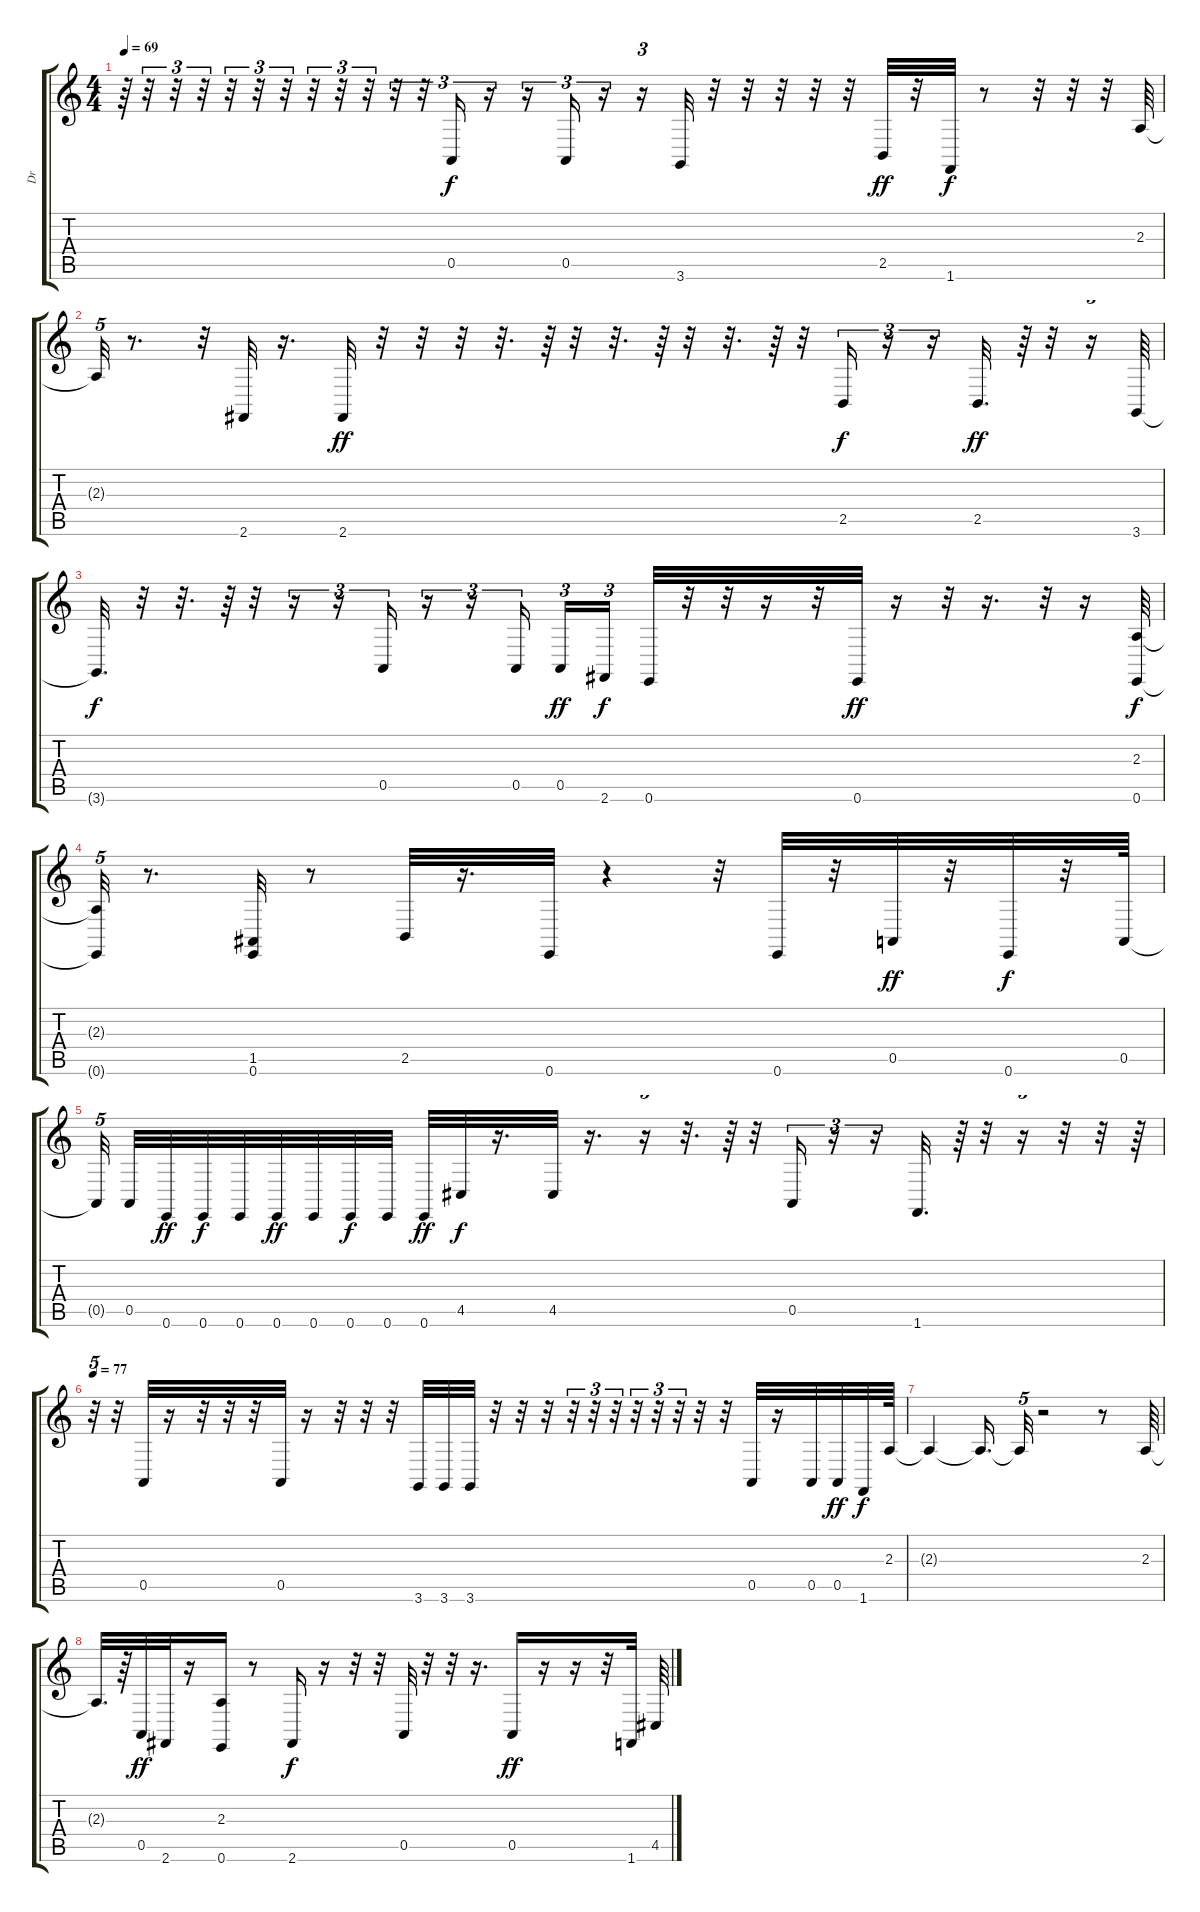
\track ("Dr" "Dr") {instrument synthdrum}
\staff {score tabs}
\tuning (E4 B3 G3 D3 A2 E2) {hide}
\ts (4 4)
\tempo 69
\clef g2
\ks c
r.64{dy f} r.32{tu (3 2)} r.32{tu (3 2)} r.32{tu (3 2)} r.32{tu (3 2)} r.32{tu (3 2)} r.32{tu (3 2)} r.32{tu (3 2)} r.32{tu (3 2)} r.32{tu (3 2)} r.32{tu (3 2)} r.32{tu (3 2)} 0.5.16{tu (3 2)} r.16{tu (3 2)} r.16{tu (3 2)} 0.5.16{tu (3 2)} r.16{tu (3 2)} r.16{tu (3 2)} 3.6.32 r.32 r.32 r.32 r.32 r.32 2.5.32{dy ff} r.32 1.6.32{dy f} r.8 r.32 r.32 r.32 2.3.64 |
2.3{t}.32{tu (5 4)} r.8{d} r.32 2.6.32 r.16{d} 2.6.32{dy ff} r.32 r.32 r.32 r.32{d} r.64 r.32 r.32{d} r.64 r.32 r.32{d} r.64 r.32 2.5.16{tu (3 2) dy f} r.16{tu (3 2)} r.16{tu (3 2)} 2.5.32{d dy ff} r.64 r.32 r.16{tu (3 2)} 3.6.64 |
3.6{t}.32{d dy f} r.32 r.32{d} r.64 r.32 r.16{tu (3 2)} r.16{tu (3 2)} 0.5.16{tu (3 2)} r.16{tu (3 2)} r.16{tu (3 2)} 0.5.16{tu (3 2) beam splitsecondary} 0.5.16{tu (3 2) dy ff} 2.6.16{tu (3 2) dy f} 0.6.32 r.32 r.32 r.16 r.32 0.6.32{dy ff} r.16 r.32 r.16{d} r.32 r.16 (2.3 0.6).64{dy f} |
(2.3{t} 0.6{t}).32{tu (5 4)} r.8{d} (1.5 0.6).32 r.8 2.5.32 r.16{d} 0.6.32 r.4 r.32 0.6.32 r.32 0.5.32{dy ff} r.32 0.6.32{dy f} r.32 0.5.64 |
0.5{t}.32{tu (5 4) beam splitsecondary} 0.5.32 0.6.32{dy ff} 0.6.32{dy f} 0.6.32 0.6.32{dy ff} 0.6.32 0.6.32{dy f} 0.6.32 0.6.32{dy ff} 4.5.32{dy f} r.16{d} 4.5.32 r.16{d} r.16{tu (3 2)} r.32{d} r.64 r.32 0.5.16{tu (3 2)} r.16{tu (3 2)} r.16{tu (3 2)} 1.6.32{d} r.64 r.32 r.16{tu (3 2)} r.32 r.32 r.64 |
\tempo 77
r.32{tu (5 4)} r.32 0.5.32 r.16 r.32 r.32 r.32 0.5.32 r.16 r.32 r.32 r.32 3.6.32 3.6.32 3.6.32 r.32 r.32 r.32 r.32{tu (3 2)} r.32{tu (3 2)} r.32{tu (3 2)} r.32{tu (3 2)} r.32{tu (3 2)} r.32{tu (3 2)} r.32 r.32 0.5.32 r.16 0.5.32 0.5.32{dy ff} 1.6.32{dy f} 2.3.64 |
2.3{t}.4 2.3{t}.16{d} 2.3{t}.32{tu (5 4)} r.2 r.8 2.3.64 |
2.3{t}.32{d} r.64 0.5.32{dy ff} 2.6.32 r.16 (2.3 0.6).16 r.8 2.6.16{dy f} r.16 r.32 r.32 0.5.32 r.32 r.32 r.16{d} 0.5.16{dy ff} r.16 r.16 r.32 1.6.32 4.5.64
